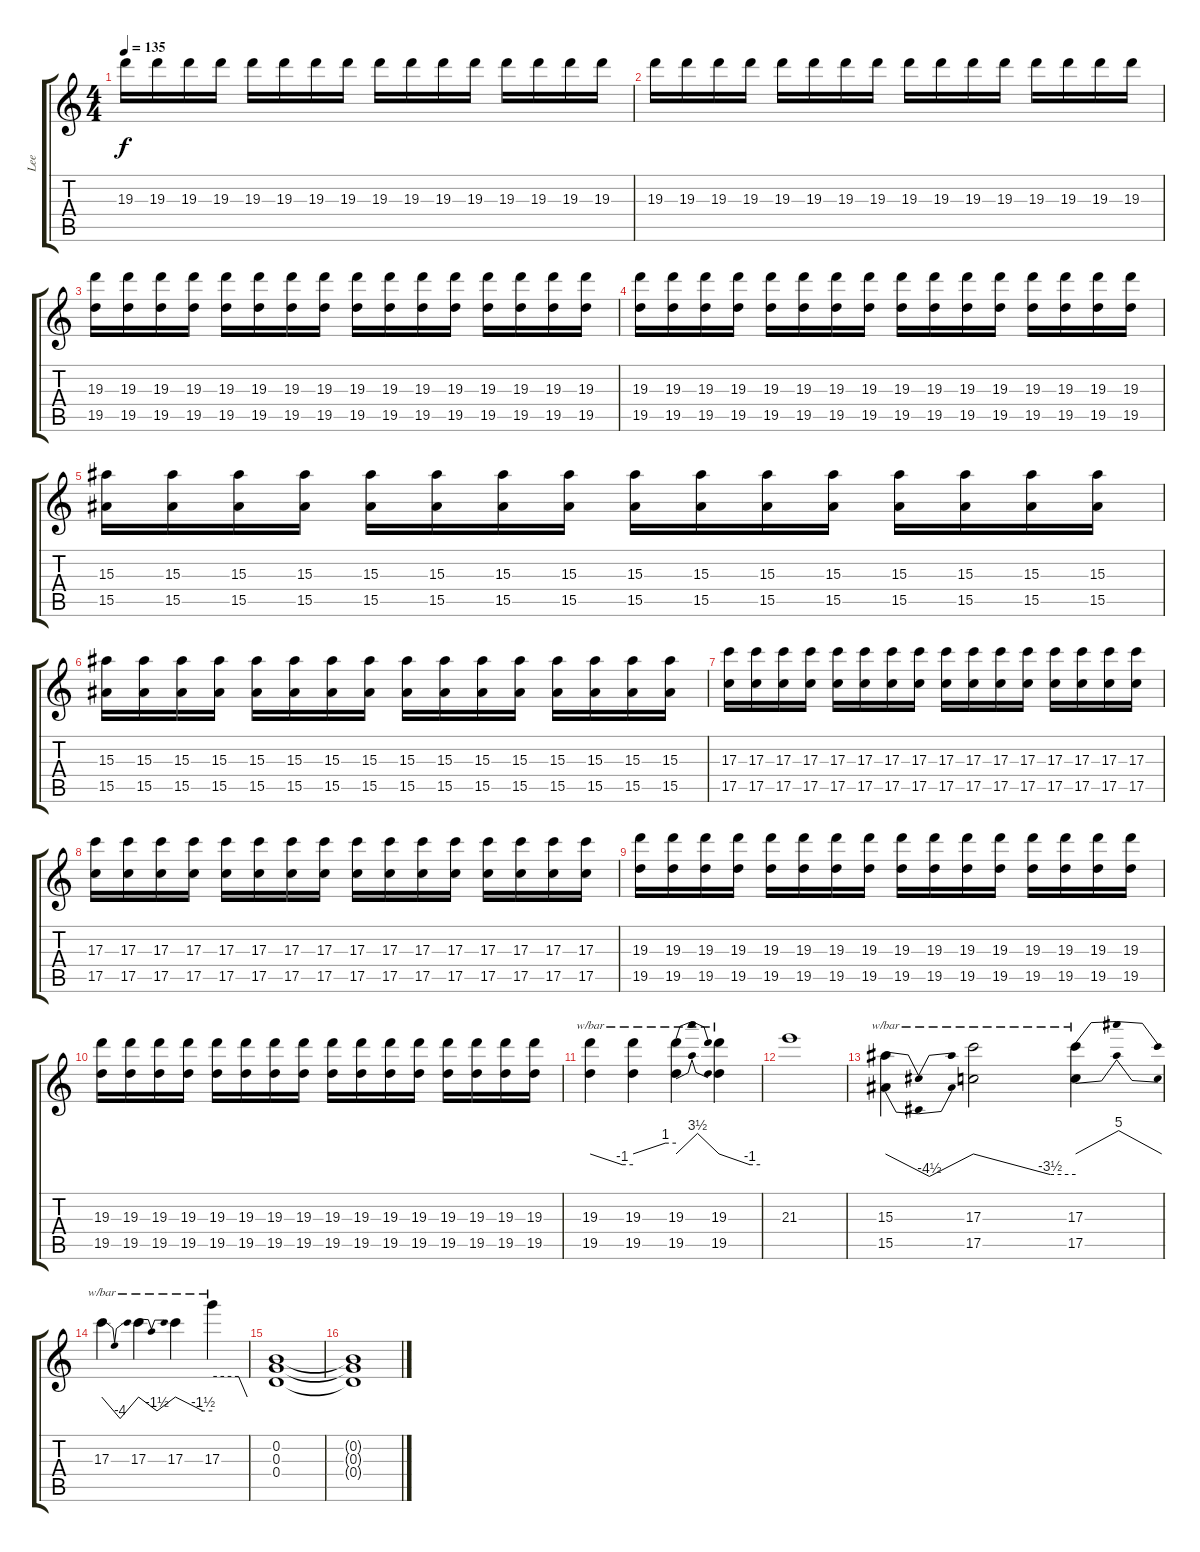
\track ("Lee" "Lee") {instrument distortionguitar}
\staff {score tabs}
\tuning (E4 B3 G3 D3 G2 E2) {hide}
\ts (4 4)
\tempo 135
\clef g2
\ks c
19.3.16{dy f} 19.3.16 19.3.16 19.3.16 19.3.16 19.3.16 19.3.16 19.3.16 19.3.16 19.3.16 19.3.16 19.3.16 19.3.16 19.3.16 19.3.16 19.3.16 |
19.3.16 19.3.16 19.3.16 19.3.16 19.3.16 19.3.16 19.3.16 19.3.16 19.3.16 19.3.16 19.3.16 19.3.16 19.3.16 19.3.16 19.3.16 19.3.16 |
(19.3 19.5).16 (19.3 19.5).16 (19.3 19.5).16 (19.3 19.5).16 (19.3 19.5).16 (19.3 19.5).16 (19.3 19.5).16 (19.3 19.5).16 (19.3 19.5).16 (19.3 19.5).16 (19.3 19.5).16 (19.3 19.5).16 (19.3 19.5).16 (19.3 19.5).16 (19.3 19.5).16 (19.3 19.5).16 |
(19.3 19.5).16 (19.3 19.5).16 (19.3 19.5).16 (19.3 19.5).16 (19.3 19.5).16 (19.3 19.5).16 (19.3 19.5).16 (19.3 19.5).16 (19.3 19.5).16 (19.3 19.5).16 (19.3 19.5).16 (19.3 19.5).16 (19.3 19.5).16 (19.3 19.5).16 (19.3 19.5).16 (19.3 19.5).16 |
(15.3 15.5).16 (15.3 15.5).16 (15.3 15.5).16 (15.3 15.5).16 (15.3 15.5).16 (15.3 15.5).16 (15.3 15.5).16 (15.3 15.5).16 (15.3 15.5).16 (15.3 15.5).16 (15.3 15.5).16 (15.3 15.5).16 (15.3 15.5).16 (15.3 15.5).16 (15.3 15.5).16 (15.3 15.5).16 |
(15.3 15.5).16 (15.3 15.5).16 (15.3 15.5).16 (15.3 15.5).16 (15.3 15.5).16 (15.3 15.5).16 (15.3 15.5).16 (15.3 15.5).16 (15.3 15.5).16 (15.3 15.5).16 (15.3 15.5).16 (15.3 15.5).16 (15.3 15.5).16 (15.3 15.5).16 (15.3 15.5).16 (15.3 15.5).16 |
(17.3 17.5).16 (17.3 17.5).16 (17.3 17.5).16 (17.3 17.5).16 (17.3 17.5).16 (17.3 17.5).16 (17.3 17.5).16 (17.3 17.5).16 (17.3 17.5).16 (17.3 17.5).16 (17.3 17.5).16 (17.3 17.5).16 (17.3 17.5).16 (17.3 17.5).16 (17.3 17.5).16 (17.3 17.5).16 |
(17.3 17.5).16 (17.3 17.5).16 (17.3 17.5).16 (17.3 17.5).16 (17.3 17.5).16 (17.3 17.5).16 (17.3 17.5).16 (17.3 17.5).16 (17.3 17.5).16 (17.3 17.5).16 (17.3 17.5).16 (17.3 17.5).16 (17.3 17.5).16 (17.3 17.5).16 (17.3 17.5).16 (17.3 17.5).16 |
(19.3 19.5).16 (19.3 19.5).16 (19.3 19.5).16 (19.3 19.5).16 (19.3 19.5).16 (19.3 19.5).16 (19.3 19.5).16 (19.3 19.5).16 (19.3 19.5).16 (19.3 19.5).16 (19.3 19.5).16 (19.3 19.5).16 (19.3 19.5).16 (19.3 19.5).16 (19.3 19.5).16 (19.3 19.5).16 |
(19.3 19.5).16 (19.3 19.5).16 (19.3 19.5).16 (19.3 19.5).16 (19.3 19.5).16 (19.3 19.5).16 (19.3 19.5).16 (19.3 19.5).16 (19.3 19.5).16 (19.3 19.5).16 (19.3 19.5).16 (19.3 19.5).16 (19.3 19.5).16 (19.3 19.5).16 (19.3 19.5).16 (19.3 19.5).16 |
(19.3 19.5).4{tbe (custom default 0 0 45 -4 60 -4)} (19.3 19.5).4{tbe (custom default 0 0 45 4 60 4)} (19.3 19.5).4{tbe (dip default 0 0 30 14 60 0)} (19.3 19.5).4{tbe (custom default 0 0 45 -4 60 -4)} |
21.3.1 |
(15.3 15.5).4{tbe (dip default 0 0 30 -18 60 0)} (17.3 17.5).2{tbe (custom default 0 0 45 -14 60 -14)} (17.3 17.5).4{tbe (dip default 0 0 30 20 60 0)} |
17.3.4{tbe (dip default 0 0 30 -16 60 0)} 17.3.4{tbe (dip default 0 0 30 -6 60 0)} 17.3.4{tbe (custom default 0 0 45 -6 60 -6)} 17.3.4{tbe (custom default 0 14 45 14 60 0)} |
(0.2 0.3 0.4).1 |
(0.2{t} 0.3{t} 0.4{t}).1
